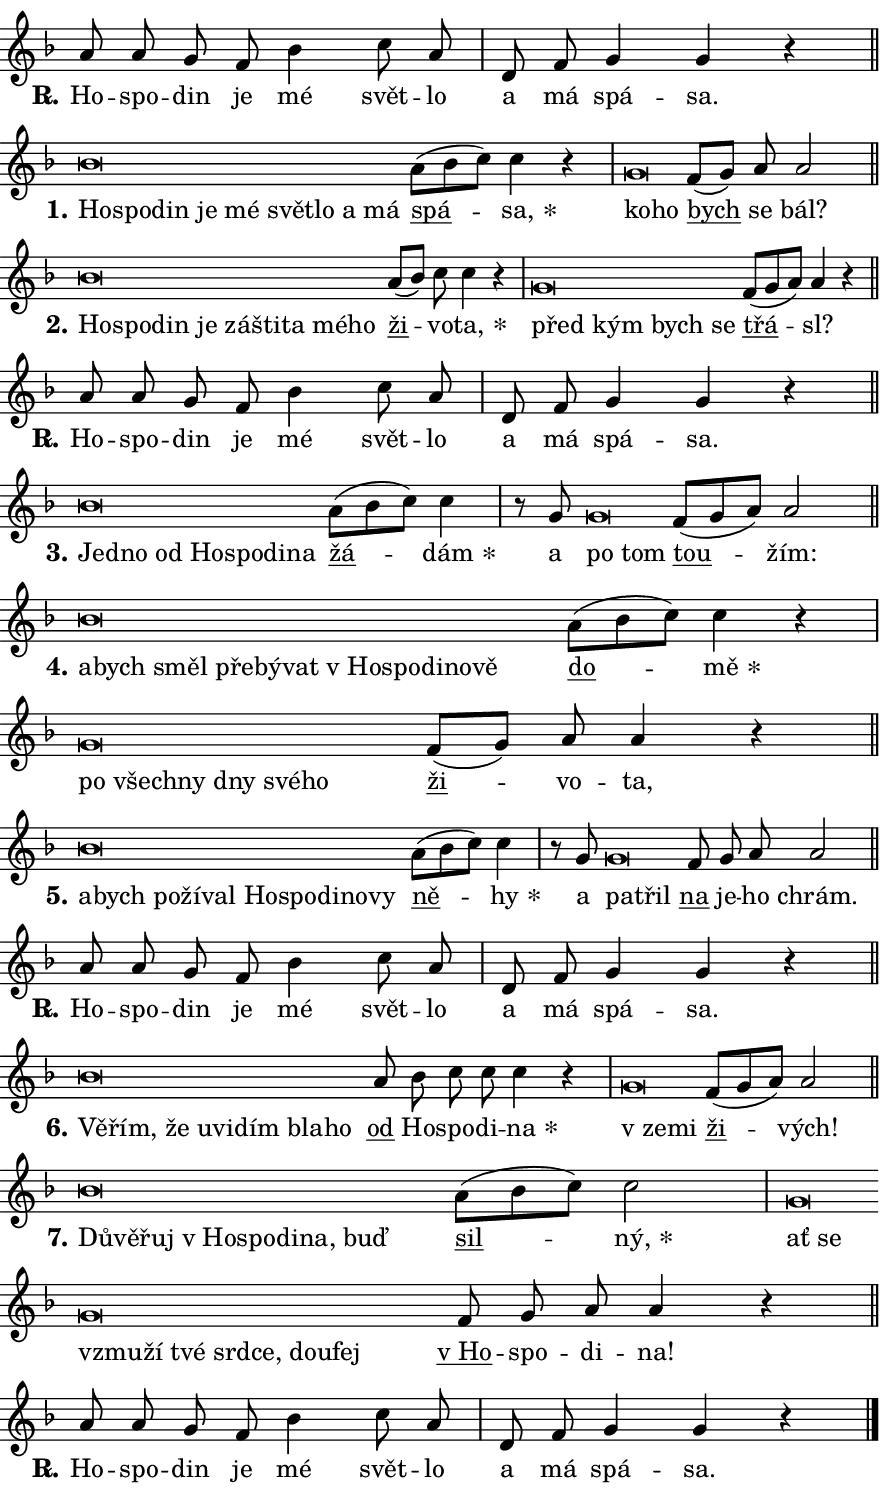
\version "2.24.0"
\header { tagline = "" }
\paper {
  indent = 0\cm
  top-margin = 0\cm
  right-margin = 0.13\cm % to fit lyric hyphens
  bottom-margin = 0\cm
  left-margin = 0\cm
  paper-width = 15\cm
  page-breaking = #ly:one-page-breaking
  system-system-spacing.basic-distance = #11
  score-system-spacing.basic-distance = #11
  ragged-last = ##f
}


%% Author: Thomas Morley
%% https://lists.gnu.org/archive/html/lilypond-user/2020-05/msg00002.html
#(define (line-position grob)
"Returns position of @var[grob} in current system:
   @code{'start}, if at first time-step
   @code{'end}, if at last time-step
   @code{'middle} otherwise
"
  (let* ((col (ly:item-get-column grob))
         (ln (ly:grob-object col 'left-neighbor))
         (rn (ly:grob-object col 'right-neighbor))
         (col-to-check-left (if (ly:grob? ln) ln col))
         (col-to-check-right (if (ly:grob? rn) rn col))
         (break-dir-left
           (and
             (ly:grob-property col-to-check-left 'non-musical #f)
             (ly:item-break-dir col-to-check-left)))
         (break-dir-right
           (and
             (ly:grob-property col-to-check-right 'non-musical #f)
             (ly:item-break-dir col-to-check-right))))
        (cond ((eqv? 1 break-dir-left) 'start)
              ((eqv? -1 break-dir-right) 'end)
              (else 'middle))))

#(define (tranparent-at-line-position vctor)
  (lambda (grob)
  "Relying on @code{line-position} select the relevant enry from @var{vctor}.
Used to determine transparency,"
    (case (line-position grob)
      ((end) (not (vector-ref vctor 0)))
      ((middle) (not (vector-ref vctor 1)))
      ((start) (not (vector-ref vctor 2))))))

noteHeadBreakVisibility =
#(define-music-function (break-visibility)(vector?)
"Makes @code{NoteHead}s transparent relying on @var{break-visibility}"
#{
  \override NoteHead.transparent =
    #(tranparent-at-line-position break-visibility)
#})

#(define delete-ledgers-for-transparent-note-heads
  (lambda (grob)
    "Reads whether a @code{NoteHead} is transparent.
If so this @code{NoteHead} is removed from @code{'note-heads} from
@var{grob}, which is supposed to be @code{LedgerLineSpanner}.
As a result ledgers are not printed for this @code{NoteHead}"
    (let* ((nhds-array (ly:grob-object grob 'note-heads))
           (nhds-list
             (if (ly:grob-array? nhds-array)
                 (ly:grob-array->list nhds-array)
                 '()))
           ;; Relies on the transparent-property being done before
           ;; Staff.LedgerLineSpanner.after-line-breaking is executed.
           ;; This is fragile ...
           (to-keep
             (remove
               (lambda (nhd)
                 (ly:grob-property nhd 'transparent #f))
               nhds-list)))
      ;; TODO find a better method to iterate over grob-arrays, similiar
      ;; to filter/remove etc for lists
      ;; For now rebuilt from scratch
      (set! (ly:grob-object grob 'note-heads)  '())
      (for-each
        (lambda (nhd)
          (ly:pointer-group-interface::add-grob grob 'note-heads nhd))
        to-keep))))

squashNotes = {
  \override NoteHead.X-extent = #'(-0.2 . 0.2)
  \override NoteHead.Y-extent = #'(-0.75 . 0)
  \override NoteHead.stencil =
    #(lambda (grob)
       (let ((pos (ly:grob-property grob 'staff-position)))
         (begin
           (if (< pos -7) (display "ERROR: Lower brevis then expected\n") (display ""))
           (if (<= pos -6) ly:text-interface::print ly:note-head::print))))
}
unSquashNotes = {
  \revert NoteHead.X-extent
  \revert NoteHead.Y-extent
  \revert NoteHead.stencil
}

hideNotes = \noteHeadBreakVisibility #begin-of-line-visible
unHideNotes = \noteHeadBreakVisibility #all-visible

% work-around for resetting accidentals
% https://lilypond.org/doc/v2.23/Documentation/notation/displaying-rhythms#unmetered-music
cadenzaMeasure = {
  \cadenzaOff
  \partial 1024 s1024
  \cadenzaOn
}

#(define-markup-command (accent layout props text) (markup?)
  "Underline accented syllable"
  (interpret-markup layout props
    #{\markup \override #'(offset . 4.3) \underline { #text }#}))

responsum = \markup \concat {
  "R" \hspace #-1.05 \path #0.1 #'((moveto 0 0.07) (lineto 0.9 0.8)) \hspace #0.05 "."
}

spaceSize = #0.6828661417322834 % exact space size for TeX Gyre Schola

\layout {
  \context {
    \Staff
    \remove "Time_signature_engraver"
    \override LedgerLineSpanner.after-line-breaking = #delete-ledgers-for-transparent-note-heads
  }
  \context {
    \Lyrics {
      \override LyricSpace.minimum-distance = \spaceSize
      \override LyricText.font-name = #"TeX Gyre Schola"
      \override LyricText.font-size = 1
      \override StanzaNumber.font-name = #"TeX Gyre Schola Bold"
      \override StanzaNumber.font-size = 1
    }
  }
  \context {
    \Score 
    \override NoteHead.text =
      #(lambda (grob) 
        (let ((pos (ly:grob-property grob 'staff-position)))
          #{\markup {
            \combine
              \halign #-0.55 \raise #(if (= pos -6) 0 0.5) \override #'(thickness . 2) \draw-line #'(3.2 . 0)
              \musicglyph "noteheads.sM1"
          }#}))
  }
}

% magnetic-lyrics.ily
%
%   written by
%     Jean Abou Samra <jean@abou-samra.fr>
%     Werner Lemberg <wl@gnu.org>
%
%   adapted by
%     Jiri Hon <jiri.hon@gmail.com>
%
% Version 2022-Apr-15

% https://www.mail-archive.com/lilypond-user@gnu.org/msg149350.html

#(define (Left_hyphen_pointer_engraver context)
   "Collect syllable-hyphen-syllable occurrences in lyrics and store
them in properties.  This engraver only looks to the left.  For
example, if the lyrics input is @code{foo -- bar}, it does the
following.

@itemize @bullet
@item
Set the @code{text} property of the @code{LyricHyphen} grob between
@q{foo} and @q{bar} to @code{foo}.

@item
Set the @code{left-hyphen} property of the @code{LyricText} grob with
text @q{foo} to the @code{LyricHyphen} grob between @q{foo} and
@q{bar}.
@end itemize

Use this auxiliary engraver in combination with the
@code{lyric-@/text::@/apply-@/magnetic-@/offset!} hook."
   (let ((hyphen #f)
         (text #f))
     (make-engraver
      (acknowledgers
       ((lyric-syllable-interface engraver grob source-engraver)
        (set! text grob)))
      (end-acknowledgers
       ((lyric-hyphen-interface engraver grob source-engraver)
        ;(when (not (grob::has-interface grob 'lyric-space-interface))
          (set! hyphen grob)));)
      ((stop-translation-timestep engraver)
       (when (and text hyphen)
         (ly:grob-set-object! text 'left-hyphen hyphen))
       (set! text #f)
       (set! hyphen #f)))))

#(define (lyric-text::apply-magnetic-offset! grob)
   "If the space between two syllables is less than the value in
property @code{LyricText@/.details@/.squash-threshold}, move the right
syllable to the left so that it gets concatenated with the left
syllable.

Use this function as a hook for
@code{LyricText@/.after-@/line-@/breaking} if the
@code{Left_@/hyphen_@/pointer_@/engraver} is active."
   (let ((hyphen (ly:grob-object grob 'left-hyphen #f)))
     (when hyphen
       (let ((left-text (ly:spanner-bound hyphen LEFT)))
         (when (grob::has-interface left-text 'lyric-syllable-interface)
           (let* ((common (ly:grob-common-refpoint grob left-text X))
                  (this-x-ext (ly:grob-extent grob common X))
                  (left-x-ext
                   (begin
                     ;; Trigger magnetism for left-text.
                     (ly:grob-property left-text 'after-line-breaking)
                     (ly:grob-extent left-text common X)))
                  ;; `delta` is the gap width between two syllables.
                  (delta (- (interval-start this-x-ext)
                            (interval-end left-x-ext)))
                  (details (ly:grob-property grob 'details))
                  (threshold (assoc-get 'squash-threshold details 0.2)))
             (when (< delta threshold)
               (let* (;; We have to manipulate the input text so that
                      ;; ligatures crossing syllable boundaries are not
                      ;; disabled.  For languages based on the Latin
                      ;; script this is essentially a beautification.
                      ;; However, for non-Western scripts it can be a
                      ;; necessity.
                      (lt (ly:grob-property left-text 'text))
                      (rt (ly:grob-property grob 'text))
                      (is-space (grob::has-interface hyphen 'lyric-space-interface))
                      (space (if is-space " " ""))
                      (extra-delta (if is-space spaceSize 0))
                      ;; Append new syllable.
                      (ltrt-space (if (and (string? lt) (string? rt))
                                (string-append lt space rt)
                                (make-concat-markup (list lt space rt))))
                      ;; Right-align `ltrt` to the right side.
                      (ltrt-space-markup (grob-interpret-markup
                               grob
                               (make-translate-markup
                                (cons (interval-length this-x-ext) 0)
                                (make-right-align-markup ltrt-space)))))
                 (begin
                   ;; Don't print `left-text`.
                   (ly:grob-set-property! left-text 'stencil #f)
                   ;; Set text and stencil (which holds all collected
                   ;; syllables so far) and shift it to the left.
                   (ly:grob-set-property! grob 'text ltrt-space)
                   (ly:grob-set-property! grob 'stencil ltrt-space-markup)
                   (ly:grob-translate-axis! grob (- (- delta extra-delta)) X))))))))))


#(define (lyric-hyphen::displace-bounds-first grob)
   ;; Make very sure this callback isn't triggered too early.
   (let ((left (ly:spanner-bound grob LEFT))
         (right (ly:spanner-bound grob RIGHT)))
     (ly:grob-property left 'after-line-breaking)
     (ly:grob-property right 'after-line-breaking)
     (ly:lyric-hyphen::print grob)))

squashThreshold = #0.4

\layout {
  \context {
    \Lyrics
    \consists #Left_hyphen_pointer_engraver
    \override LyricText.after-line-breaking =
      #lyric-text::apply-magnetic-offset!
    \override LyricHyphen.stencil = #lyric-hyphen::displace-bounds-first
    \override LyricText.details.squash-threshold = \squashThreshold
    \override LyricHyphen.minimum-distance = 0
    \override LyricHyphen.minimum-length = \squashThreshold
  }
}

squashText = \override LyricText.details.squash-threshold = 9999
unSquashText = \override LyricText.details.squash-threshold = \squashThreshold

leftText = \override LyricText.self-alignment-X = #LEFT
unLeftText = \revert LyricText.self-alignment-X

starOffset = #(lambda (grob) 
                (let ((x_offset (ly:self-alignment-interface::aligned-on-x-parent grob)))
                  (if (= x_offset 0) 0 (+ x_offset 1.2))))

star = #(define-music-function (syllable)(string?)
"Append star separator at the end of a syllable"
#{
  \once \override LyricText.X-offset = #starOffset
  \lyricmode { \markup {
    #syllable
    \override #'((font-name . "TeX Gyre Schola Bold")) \hspace #0.2 \lower #0.65 \larger "*"
  } }
#})

starAccent = #(define-music-function (syllable)(string?)
"Append star separator at the end of a syllable and make accent"
#{
  \once \override LyricText.X-offset = #starOffset
  \lyricmode { \markup {
    \accent #syllable
    \override #'((font-name . "TeX Gyre Schola Bold")) \hspace #0.2 \lower #0.65 \larger "*"
  } }
#})

breath = #(define-music-function (syllable)(string?)
"Append breathing indicator at the end of a syllable"
#{
  \lyricmode { \markup { #syllable "+" } }
#})

optionalBreath = #(define-music-function (syllable)(string?)
"Append optional breathing indicator at the end of a syllable"
#{
  \lyricmode { \markup { #syllable "(+)" } }
#})


\score {
    <<
        \new Voice = "melody" { \cadenzaOn \key f \major \relative { a'8 a g f bes4 c8 a \cadenzaMeasure \bar "|" d, f \bar "" g4 g r \cadenzaMeasure \bar "||" \break } }
        \new Lyrics \lyricsto "melody" { \lyricmode { \set stanza = \responsum
Ho -- spo -- din je mé svět -- lo a má spá -- sa. } }
    >>
    \layout {}
}

\score {
    <<
        \new Voice = "melody" { \cadenzaOn \key f \major \relative { \squashNotes bes'\breve*1/16 \hideNotes \breve*1/16 \bar "" \breve*1/16 \bar "" \breve*1/16 \bar "" \breve*1/16 \bar "" \breve*1/16 \bar "" \breve*1/16 \bar "" \breve*1/16 \breve*1/16 \bar "" \unHideNotes \unSquashNotes \bar "" a8[( bes c)] c4 r \cadenzaMeasure \bar "|" \squashNotes g\breve*1/16 \hideNotes \breve*1/16 \bar "" \unHideNotes \unSquashNotes \bar "" f8[( g)] a a2 \cadenzaMeasure \bar "||" \break } }
        \new Lyrics \lyricsto "melody" { \lyricmode { \set stanza = "1."
\leftText Ho -- \squashText spo -- din je mé svět -- lo a má \unLeftText \unSquashText \markup \accent spá -- \star sa, \leftText ko -- \squashText ho \unLeftText \unSquashText \markup \accent bych se bál? } }
    >>
    \layout {}
}

\score {
    <<
        \new Voice = "melody" { \cadenzaOn \key f \major \relative { \squashNotes bes'\breve*1/16 \hideNotes \breve*1/16 \bar "" \breve*1/16 \bar "" \breve*1/16 \bar "" \breve*1/16 \bar "" \breve*1/16 \bar "" \breve*1/16 \bar "" \breve*1/16 \breve*1/16 \bar "" \unHideNotes \unSquashNotes \bar "" a8[( bes)] c c4 r \cadenzaMeasure \bar "|" \squashNotes g\breve*1/16 \hideNotes \breve*1/16 \bar "" \breve*1/16 \breve*1/16 \bar "" \unHideNotes \unSquashNotes \bar "" f8[( g a)] a4 r \cadenzaMeasure \bar "||" \break } }
        \new Lyrics \lyricsto "melody" { \lyricmode { \set stanza = "2."
\leftText Ho -- \squashText spo -- din je zá -- šti -- ta mé -- ho \unLeftText \unSquashText \markup \accent ži -- vo -- \star ta, \leftText před \squashText kým bych se \unLeftText \unSquashText \markup \accent třá -- sl? } }
    >>
    \layout {}
}

\score {
    <<
        \new Voice = "melody" { \cadenzaOn \key f \major \relative { a'8 a g f bes4 c8 a \cadenzaMeasure \bar "|" d, f \bar "" g4 g r \cadenzaMeasure \bar "||" \break } }
        \new Lyrics \lyricsto "melody" { \lyricmode { \set stanza = \responsum
Ho -- spo -- din je mé svět -- lo a má spá -- sa. } }
    >>
    \layout {}
}

\score {
    <<
        \new Voice = "melody" { \cadenzaOn \key f \major \relative { \squashNotes bes'\breve*1/16 \hideNotes \breve*1/16 \bar "" \breve*1/16 \bar "" \breve*1/16 \bar "" \breve*1/16 \bar "" \breve*1/16 \breve*1/16 \bar "" \unHideNotes \unSquashNotes \bar "" a8[( bes c)] c4 \cadenzaMeasure \bar "|" r8 g \squashNotes g\breve*1/16 \hideNotes \breve*1/16 \bar "" \unHideNotes \unSquashNotes \bar "" f8[( g a)] a2 \cadenzaMeasure \bar "||" \break } }
        \new Lyrics \lyricsto "melody" { \lyricmode { \set stanza = "3."
\leftText Jed -- \squashText no od Ho -- spo -- di -- na \unLeftText \unSquashText \markup \accent žá -- \star dám a \leftText po \squashText tom \unLeftText \unSquashText \markup \accent tou -- žím: } }
    >>
    \layout {}
}

\score {
    <<
        \new Voice = "melody" { \cadenzaOn \key f \major \relative { \squashNotes bes'\breve*1/16 \hideNotes \breve*1/16 \bar "" \breve*1/16 \bar "" \breve*1/16 \bar "" \breve*1/16 \bar "" \breve*1/16 \bar "" \breve*1/16 \bar "" \breve*1/16 \bar "" \breve*1/16 \bar "" \breve*1/16 \breve*1/16 \bar "" \unHideNotes \unSquashNotes \bar "" a8[( bes c)] c4 r \cadenzaMeasure \bar "|" \squashNotes g\breve*1/16 \hideNotes \breve*1/16 \bar "" \breve*1/16 \bar "" \breve*1/16 \bar "" \breve*1/16 \breve*1/16 \bar "" \unHideNotes \unSquashNotes \bar "" f8[( g)] a a4 r \cadenzaMeasure \bar "||" \break } }
        \new Lyrics \lyricsto "melody" { \lyricmode { \set stanza = "4."
\leftText a -- \squashText bych směl pře -- bý -- vat "v Ho" -- spo -- di -- no -- vě \unLeftText \unSquashText \markup \accent do -- \star mě \leftText po \squashText všech -- ny dny své -- ho \unLeftText \unSquashText \markup \accent ži -- vo -- ta, } }
    >>
    \layout {}
}

\score {
    <<
        \new Voice = "melody" { \cadenzaOn \key f \major \relative { \squashNotes bes'\breve*1/16 \hideNotes \breve*1/16 \bar "" \breve*1/16 \bar "" \breve*1/16 \bar "" \breve*1/16 \bar "" \breve*1/16 \bar "" \breve*1/16 \bar "" \breve*1/16 \bar "" \breve*1/16 \breve*1/16 \bar "" \unHideNotes \unSquashNotes \bar "" a8[( bes c)] c4 \cadenzaMeasure \bar "|" r8 g \squashNotes g\breve*1/16 \hideNotes \breve*1/16 \bar "" \unHideNotes \unSquashNotes \bar "" f8 g a a2 \cadenzaMeasure \bar "||" \break } }
        \new Lyrics \lyricsto "melody" { \lyricmode { \set stanza = "5."
\leftText a -- \squashText bych po -- ží -- val Ho -- spo -- di -- no -- vy \unLeftText \unSquashText \markup \accent ně -- \star hy a \leftText pa -- \squashText třil \unLeftText \unSquashText \markup \accent na je -- ho chrám. } }
    >>
    \layout {}
}

\score {
    <<
        \new Voice = "melody" { \cadenzaOn \key f \major \relative { a'8 a g f bes4 c8 a \cadenzaMeasure \bar "|" d, f \bar "" g4 g r \cadenzaMeasure \bar "||" \break } }
        \new Lyrics \lyricsto "melody" { \lyricmode { \set stanza = \responsum
Ho -- spo -- din je mé svět -- lo a má spá -- sa. } }
    >>
    \layout {}
}

\score {
    <<
        \new Voice = "melody" { \cadenzaOn \key f \major \relative { \squashNotes bes'\breve*1/16 \hideNotes \breve*1/16 \bar "" \breve*1/16 \bar "" \breve*1/16 \bar "" \breve*1/16 \bar "" \breve*1/16 \bar "" \breve*1/16 \breve*1/16 \bar "" \unHideNotes \unSquashNotes \bar "" a8 bes c c c4 r \cadenzaMeasure \bar "|" \squashNotes g\breve*1/16 \hideNotes \breve*1/16 \bar "" \unHideNotes \unSquashNotes \bar "" f8[( g a)] a2 \cadenzaMeasure \bar "||" \break } }
        \new Lyrics \lyricsto "melody" { \lyricmode { \set stanza = "6."
\leftText Vě -- \squashText řím, že u -- vi -- dím bla -- ho \unLeftText \unSquashText \markup \accent od Ho -- spo -- di -- \star na \leftText "v ze" -- \squashText mi \unLeftText \unSquashText \markup \accent ži -- vých! } }
    >>
    \layout {}
}

\score {
    <<
        \new Voice = "melody" { \cadenzaOn \key f \major \relative { \squashNotes bes'\breve*1/16 \hideNotes \breve*1/16 \bar "" \breve*1/16 \bar "" \breve*1/16 \bar "" \breve*1/16 \bar "" \breve*1/16 \bar "" \breve*1/16 \breve*1/16 \bar "" \unHideNotes \unSquashNotes \bar "" a8[( bes c)] c2 \cadenzaMeasure \bar "|" \squashNotes g\breve*1/16 \hideNotes \breve*1/16 \bar "" \breve*1/16 \bar "" \breve*1/16 \bar "" \breve*1/16 \bar "" \breve*1/16 \bar "" \breve*1/16 \bar "" \breve*1/16 \breve*1/16 \bar "" \unHideNotes \unSquashNotes \bar "" f8 g a a4 r \cadenzaMeasure \bar "||" \break } }
        \new Lyrics \lyricsto "melody" { \lyricmode { \set stanza = "7."
\leftText Dů -- \squashText vě -- řuj "v Ho" -- spo -- di -- na, buď \unLeftText \unSquashText \markup \accent sil -- \star ný, \leftText ať \squashText se vzmu -- ží tvé srd -- ce, dou -- fej \unLeftText \unSquashText \markup \accent "v Ho" -- spo -- di -- na! } }
    >>
    \layout {}
}

\score {
    <<
        \new Voice = "melody" { \cadenzaOn \key f \major \relative { a'8 a g f bes4 c8 a \cadenzaMeasure \bar "|" d, f \bar "" g4 g r \cadenzaMeasure \bar "||" \break } \bar "|." }
        \new Lyrics \lyricsto "melody" { \lyricmode { \set stanza = \responsum
Ho -- spo -- din je mé svět -- lo a má spá -- sa. } }
    >>
    \layout {}
}
